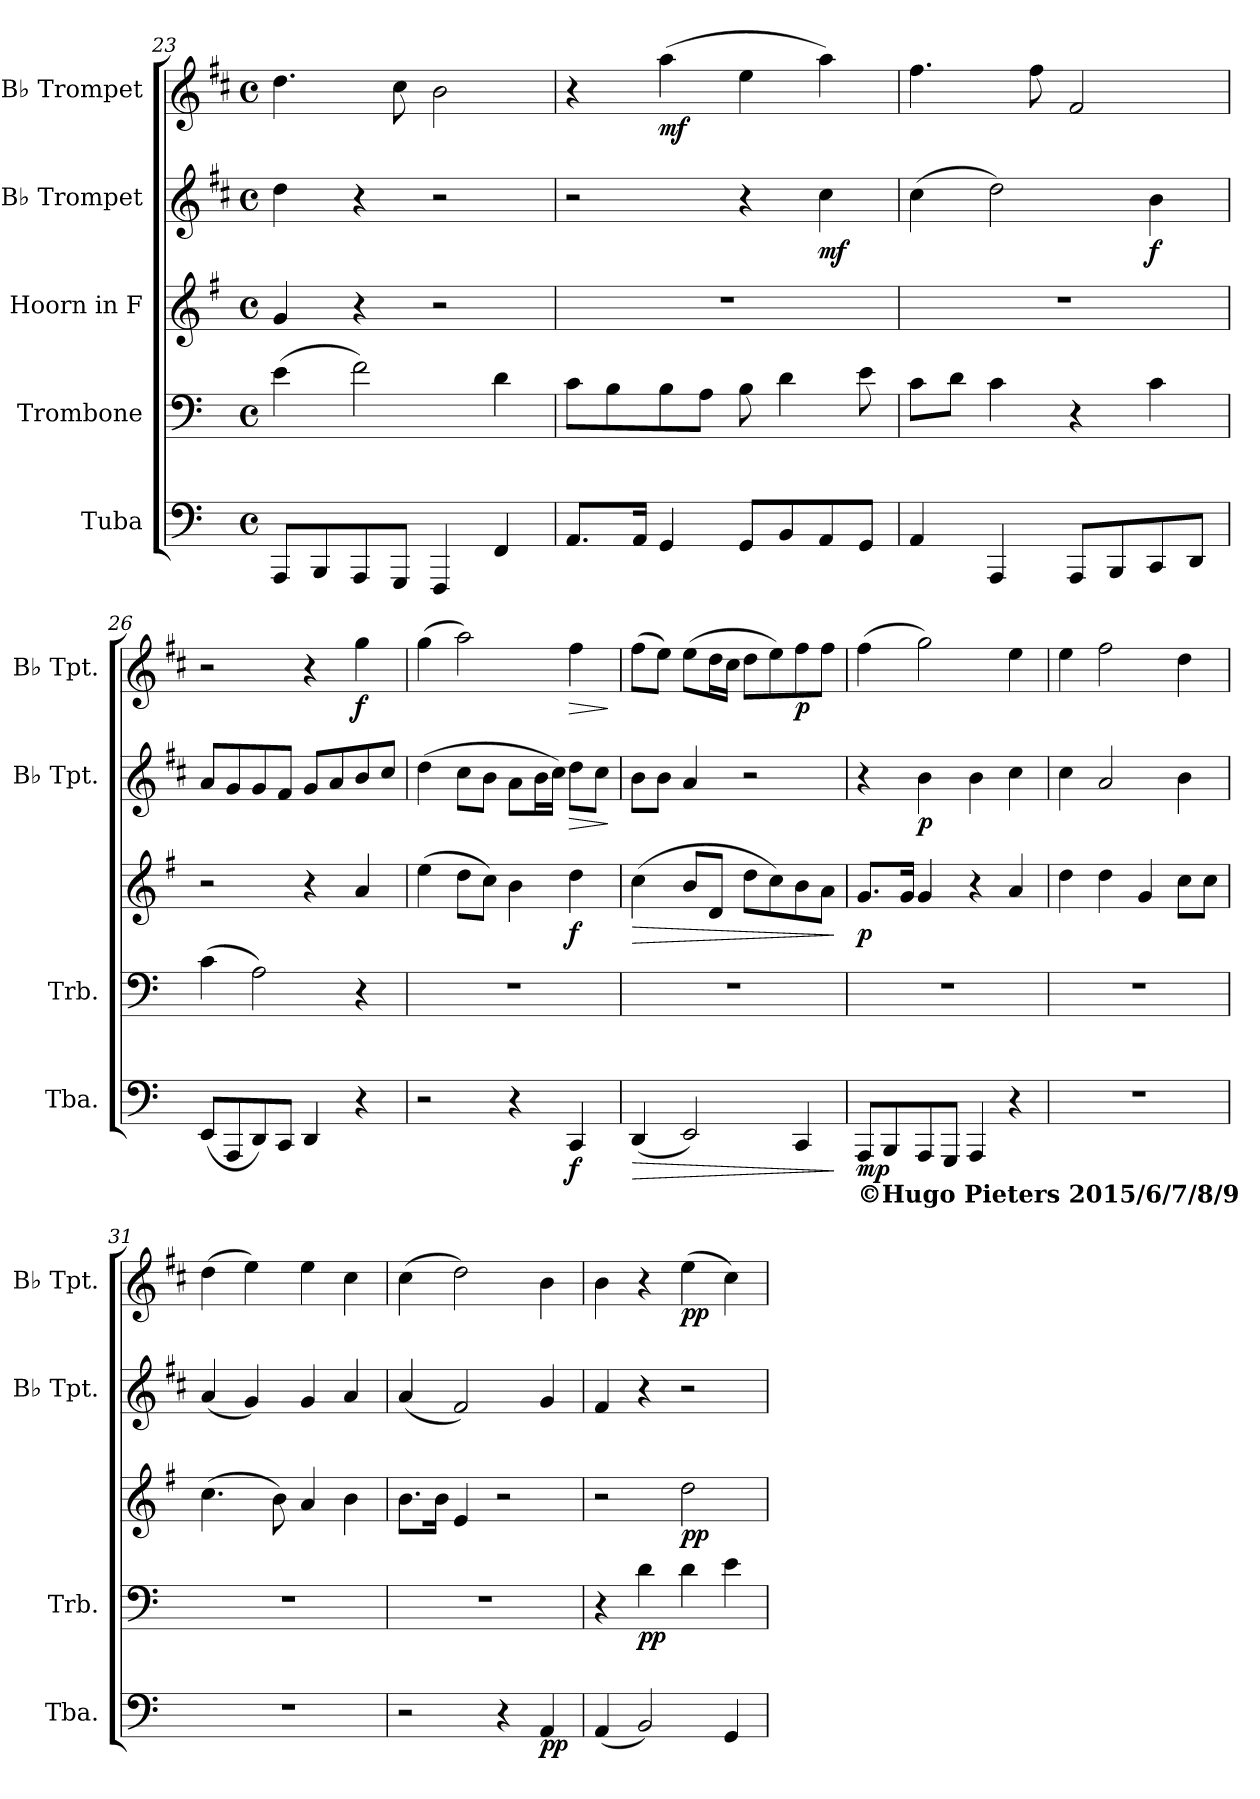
**kern	**dynam	**kern	**dynam	**kern	**dynam	**kern	**dynam	**kern	**dynam
*part5	*part5	*part4	*part4	*part3	*part3	*part2	*part2	*part1	*part1
*staff5	*staff5	*staff4	*staff4	*staff3	*staff3	*staff2	*staff2	*staff1	*staff1
*I"Tuba	*	*I"Trombone	*	*I"Hoorn in F	*	*I"B♭ Trompet	*	*I"B♭ Trompet	*
*I'Tba.	*	*I'Trb.	*	*	*	*I'B♭ Tpt.	*	*I'B♭ Tpt.	*
*clefF4	*	*clefF4	*	*clefG2	*	*clefG2	*	*clefG2	*
*	*	*	*	*ITrd4c7	*	*ITrd1c2	*	*ITrd1c2	*
*k[]	*	*k[]	*	*k[]	*	*k[]	*	*k[]	*
*M4/4	*	*M4/4	*	*M4/4	*	*M4/4	*	*M4/4	*
*met(c)	*	*met(c)	*	*met(c)	*	*met(c)	*	*met(c)	*
=23	=23	=23	=23	=23	=23	=23	=23	=23	=23
8AAA/L	.	(4e\	.	4c/	.	4cc\	.	4.cc\	.
8BBB/	.	.	.	.	.	.	.	.	.
8AAA/	.	2f\)	.	4r	.	4r	.	.	.
8GGG/J	.	.	.	.	.	.	.	8b\	.
4FFF/	.	.	.	2r	.	2r	.	2a\	.
4FF/	.	4d\	.	.	.	.	.	.	.
=24	=24	=24	=24	=24	=24	=24	=24	=24	=24
8.AA/L	.	8c\L	.	1r	.	2r	.	4r	.
.	.	8B\	.	.	.	.	.	.	.
16AA/Jk	.	.	.	.	.	.	.	.	.
!	!	!	!	!	!	!	!	!	!LO:DY:b
4GG/	.	8B\	.	.	.	.	.	(4gg\	mf
.	.	8A\J	.	.	.	.	.	.	.
8GG/L	.	8B\	.	.	.	4r	.	4dd\	.
8BB/	.	4d\	.	.	.	.	.	.	.
!	!	!	!	!	!	!	!LO:DY:b	!	!
8AA/	.	.	.	.	.	4b\	mf	4gg\)	.
8GG/J	.	8e\	.	.	.	.	.	.	.
!!LO:PB:g=z
=25	=25	=25	=25	=25	=25	=25	=25	=25	=25
4AA/	.	8c\L	.	1r	.	(4b\	.	4.ee\	.
.	.	8d\J	.	.	.	.	.	.	.
4AAA/	.	4c\	.	.	.	2cc\)	.	.	.
.	.	.	.	.	.	.	.	8ee\	.
8AAA/L	.	4r	.	.	.	.	.	2e/	.
8BBB/	.	.	.	.	.	.	.	.	.
!	!	!	!	!	!	!	!LO:DY:b	!	!
8CC/	.	4c\	.	.	.	4a\	f	.	.
8DD/J	.	.	.	.	.	.	.	.	.
=26	=26	=26	=26	=26	=26	=26	=26	=26	=26
(8EE/L	.	(4c\	.	2r	.	8g/L	.	2r	.
8AAA/	.	.	.	.	.	8f/	.	.	.
8DD/)	.	2A\)	.	.	.	8f/	.	.	.
8CC/J	.	.	.	.	.	8e/J	.	.	.
4DD/	.	.	.	4r	.	8f/L	.	4r	.
.	.	.	.	.	.	8g/	.	.	.
!	!	!	!	!	!	!	!	!	!LO:DY:b
4r	.	4r	.	4d/	.	8a/	.	4ff\	f
.	.	.	.	.	.	8b/J	.	.	.
=27	=27	=27	=27	=27	=27	=27	=27	=27	=27
2r	.	1r	.	(4a\	.	(4cc\	.	(4ff\	.
.	.	.	.	8g\L	.	8b\L	.	2gg\)	.
.	.	.	.	8f\J)	.	8a\J	.	.	.
4r	.	.	.	4e\	.	8g\L	.	.	.
.	.	.	.	.	.	16a\L	.	.	.
.	.	.	.	.	.	16b\JJ)	.	.	.
!	!LO:DY:b	!	!	!	!LO:DY:b	!	!LO:HP:b	!	!LO:HP:b
4CC/	f	.	.	4g\	f	8cc\L	>	4ee\	>
.	.	.	.	.	.	8b\J	.	.	.
.	.	.	.	.	.	.	]	.	]
=28	=28	=28	=28	=28	=28	=28	=28	=28	=28
!	!LO:HP:b	!	!	!	!LO:HP:b	!	!	!	!
(4DD/	>	1r	.	(4f\	>	8a\L	.	(8ee\L	.
.	.	.	.	.	.	8a\J	.	8dd\J)	.
2EE/)	.	.	.	8e/L	.	4g/	.	(8dd\L	.
.	.	.	.	8G/J	.	.	.	16cc\L	.
.	.	.	.	.	.	.	.	16b\JJ	.
.	.	.	.	8g\L	.	2r	.	8cc\L	.
.	.	.	.	8f\)	.	.	.	8dd\)	.
!	!	!	!	!	!	!	!	!	!LO:DY:b
4CC/	.	.	.	8e\	.	.	.	8ee\	p
.	.	.	.	8d\J	.	.	.	8ee\J	.
.	]	.	.	.	]	.	.	.	.
!!LO:LB:g=z
=29	=29	=29	=29	=29	=29	=29	=29	=29	=29
!LO:TX:b:B:t=©Hugo Pieters 2015/6/7/8/9	!	!	!	!	!	!	!	!	!
!	!LO:DY:b	!	!	!	!LO:DY:b	!	!	!	!
8AAA/L	mp	1r	.	8.c/L	p	4r	.	(4ee\	.
8BBB/	.	.	.	.	.	.	.	.	.
.	.	.	.	16c/Jk	.	.	.	.	.
!	!	!	!	!	!	!	!LO:DY:b	!	!
8AAA/	.	.	.	4c/	.	4a\	p	2ff\)	.
8GGG/J	.	.	.	.	.	.	.	.	.
4AAA/	.	.	.	4r	.	4a\	.	.	.
4r	.	.	.	4d/	.	4b\	.	4dd\	.
=30	=30	=30	=30	=30	=30	=30	=30	=30	=30
1r	.	1r	.	4g\	.	4b\	.	4dd\	.
.	.	.	.	4g\	.	2g/	.	2ee\	.
.	.	.	.	4c/	.	.	.	.	.
.	.	.	.	8f\L	.	4a\	.	4cc\	.
.	.	.	.	8f\J	.	.	.	.	.
=31	=31	=31	=31	=31	=31	=31	=31	=31	=31
1r	.	1r	.	(4.f\	.	(4g/	.	(4cc\	.
.	.	.	.	.	.	4f/)	.	4dd\)	.
.	.	.	.	8e\)	.	.	.	.	.
.	.	.	.	4d/	.	4f/	.	4dd\	.
.	.	.	.	4e\	.	4g/	.	4b\	.
=32	=32	=32	=32	=32	=32	=32	=32	=32	=32
2r	.	1r	.	8.e\L	.	(4g/	.	(4b\	.
.	.	.	.	16e\Jk	.	.	.	.	.
.	.	.	.	4A/	.	2e/)	.	2cc\)	.
4r	.	.	.	2r	.	.	.	.	.
!	!LO:DY:b	!	!	!	!	!	!	!	!
4AA/	pp	.	.	.	.	4f/	.	4a\	.
=33	=33	=33	=33	=33	=33	=33	=33	=33	=33
(4AA/	.	4r	.	2r	.	4e/	.	4a\	.
!	!	!	!LO:DY:b	!	!	!	!	!	!
2BB/)	.	4d\	pp	.	.	4r	.	4r	.
!	!	!	!	!	!LO:DY:b	!	!	!	!LO:DY:b
.	.	4d\	.	2g\	pp	2r	.	(4dd\	pp
4GG/	.	4e\	.	.	.	.	.	4b\)	.
=	=	=	=	=	=	=	=	=	=
*-	*-	*-	*-	*-	*-	*-	*-	*-	*-
